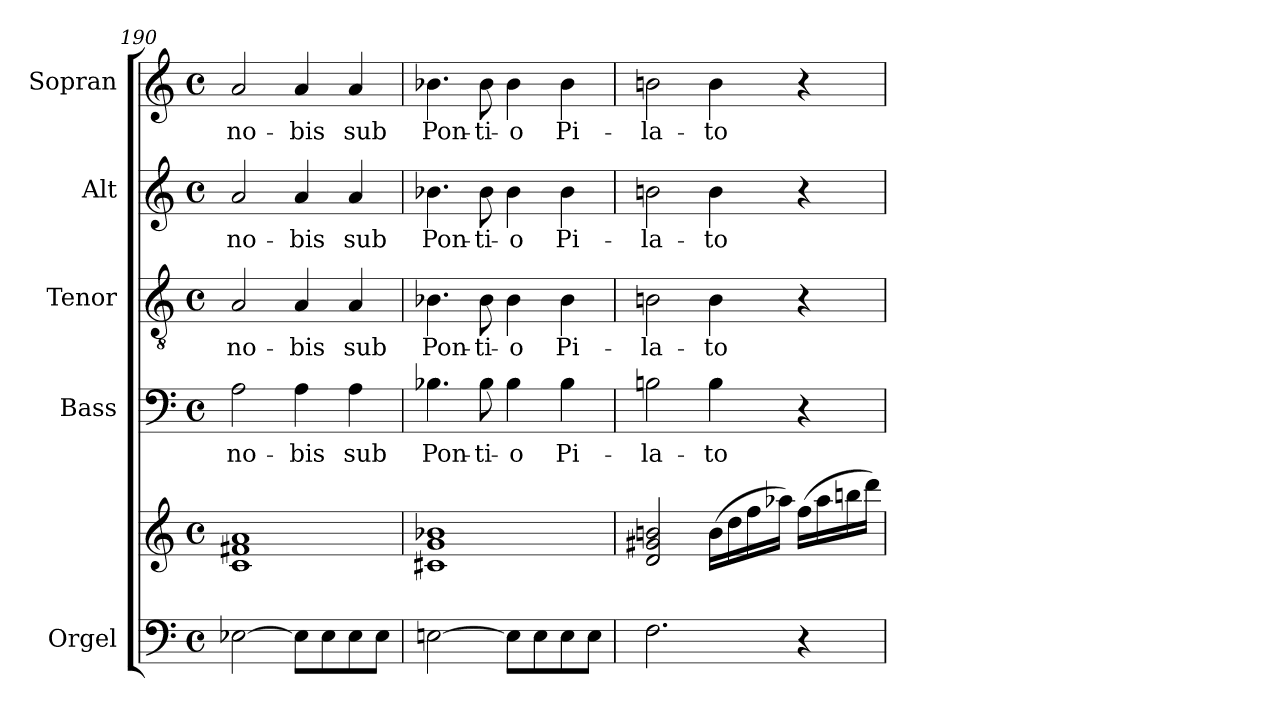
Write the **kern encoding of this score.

**kern	**kern	**kern	**text	**kern	**text	**kern	**text	**kern	**text
*part5	*part5	*part4	*part4	*part3	*part3	*part2	*part2	*part1	*part1
*staff6	*staff5	*staff4	*staff4	*staff3	*staff3	*staff2	*staff2	*staff1	*staff1
*I"Orgel	*	*I"Bass	*	*I"Tenor	*	*I"Alt	*	*I"Sopran	*
*I'Org.	*	*I'B.	*	*I'T.	*	*I'A.	*	*I'S.	*
*clefF4	*clefG2	*clefF4	*	*clefGv2	*	*clefG2	*	*clefG2	*
*k[]	*k[]	*k[]	*	*k[]	*	*k[]	*	*k[]	*
*C:	*C:	*C:	*	*C:	*	*C:	*	*C:	*
*M4/4	*M4/4	*M4/4	*	*M4/4	*	*M4/4	*	*M4/4	*
*met(c)	*met(c)	*met(c)	*	*met(c)	*	*met(c)	*	*met(c)	*
=190	=190	=190	=190	=190	=190	=190	=190	=190	=190
!	!	!	!LO:LY:b	!	!LO:LY:b	!	!LO:LY:b	!	!LO:LY:b
[2E-X\	1c 1f#X 1a	2A\	no-	2A/	no-	2a/	no-	2a/	no-
!	!	!	!LO:LY:b	!	!LO:LY:b	!	!LO:LY:b	!	!LO:LY:b
8E-\L]	.	4A\	-bis	4A/	-bis	4a/	-bis	4a/	-bis
8E-\	.	.	.	.	.	.	.	.	.
!	!	!	!LO:LY:b	!	!LO:LY:b	!	!LO:LY:b	!	!LO:LY:b
8E-\	.	4A\	sub	4A/	sub	4a/	sub	4a/	sub
8E-\J	.	.	.	.	.	.	.	.	.
!!LO:LB:g=z
=191	=191	=191	=191	=191	=191	=191	=191	=191	=191
!	!	!	!LO:LY:b	!	!LO:LY:b	!	!LO:LY:b	!	!LO:LY:b
[2En\	1c#X 1g 1b-X	4.B-X\	Pon-	4.B-X\	Pon-	4.b-X\	Pon-	4.b-X\	Pon-
!	!	!	!LO:LY:b	!	!LO:LY:b	!	!LO:LY:b	!	!LO:LY:b
.	.	8B-\	-ti-	8B-\	-ti-	8b-\	-ti-	8b-\	-ti-
!	!	!	!LO:LY:b	!	!LO:LY:b	!	!LO:LY:b	!	!LO:LY:b
8E\L]	.	4B-\	-o	4B-\	-o	4b-\	-o	4b-\	-o
8E\	.	.	.	.	.	.	.	.	.
!	!	!	!LO:LY:b	!	!LO:LY:b	!	!LO:LY:b	!	!LO:LY:b
8E\	.	4B-\	Pi-	4B-\	Pi-	4b-\	Pi-	4b-\	Pi-
8E\J	.	.	.	.	.	.	.	.	.
=192	=192	=192	=192	=192	=192	=192	=192	=192	=192
!	!	!	!LO:LY:b	!	!LO:LY:b	!	!LO:LY:b	!	!LO:LY:b
2.F\	2d/ 2g#X/ 2bn/	2Bn\	-la-	2Bn\	-la-	2bn\	-la-	2bn\	-la-
!	!	!	!LO:LY:b	!	!LO:LY:b	!	!LO:LY:b	!	!LO:LY:b
.	(>16b\LL	4B\	-to	4B\	-to	4b\	-to	4b\	-to
.	16dd\	.	.	.	.	.	.	.	.
.	16ff\	.	.	.	.	.	.	.	.
.	16aa-X\JJ)	.	.	.	.	.	.	.	.
4r	(>16ff\LL	4r	.	4r	.	4r	.	4r	.
.	16aa-\	.	.	.	.	.	.	.	.
.	16bbn\	.	.	.	.	.	.	.	.
.	16ddd\JJ)	.	.	.	.	.	.	.	.
=	=	=	=	=	=	=	=	=	=
*-	*-	*-	*-	*-	*-	*-	*-	*-	*-
